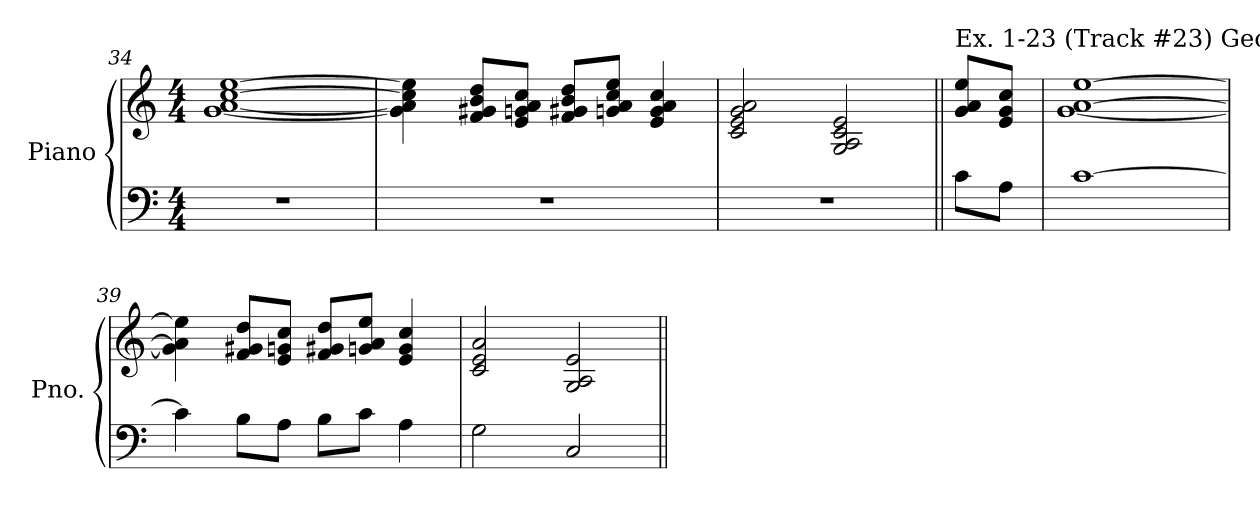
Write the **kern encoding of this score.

**kern	**kern
*part1	*part1
*staff2	*staff1
*I"Piano	*
*I'Pno.	*
*clefF4	*clefG2
*k[]	*k[]
*M4/4	*M4/4
=34	=34
1r	[1g [1a [1cc [1ee
=35	=35
1r	4g\] 4a\] 4cc\] 4ee\]
.	8f/ 8g#X/ 8b/ 8dd/L
.	8e/ 8gn/ 8a/ 8cc/J
.	8f/ 8g#X/ 8b/ 8dd/L
.	8gn/ 8a/ 8cc/ 8ee/J
.	4e/ 4g/ 4a/ 4cc/
=36	=36
1r	2c/ 2e/ 2g/ 2a/
.	2G/ 2A/ 2c/ 2e/
!!LO:LB:g=z
=37||	=37||
!	!LO:TX:a:t=Ex. 1-23 (Track #23) George Gershwin's "Summertime" in Drop 2
8c\L	8g/ 8a/ 8ee/L
8A\J	8e/ 8g/ 8cc/J
=38	=38
[1c	[1g [1a [1ee
=39	=39
4c\]	4g\] 4a\] 4ee\]
8B\L	8f/ 8g#X/ 8dd/L
8A\J	8e/ 8gn/ 8cc/J
8B\L	8f/ 8g#X/ 8dd/L
8c\J	8gn/ 8a/ 8ee/J
4A\	4e/ 4g/ 4cc/
=40	=40
2G\	2c/ 2e/ 2a/
2C/	2G/ 2A/ 2e/
=||	=||
*-	*-
